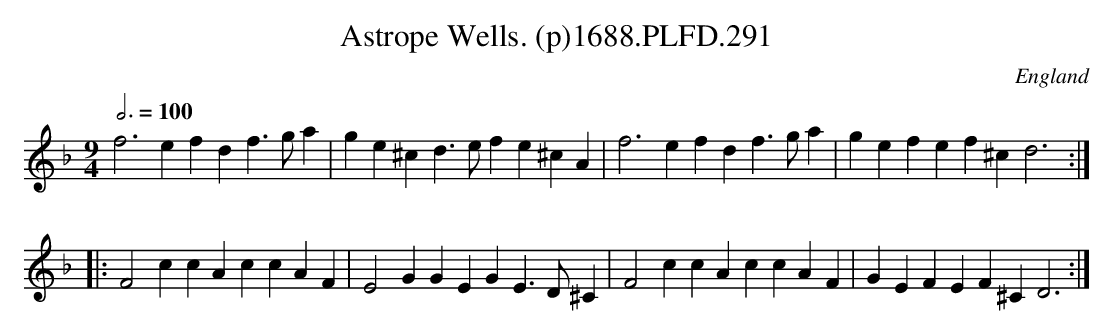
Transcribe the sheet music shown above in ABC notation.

X:1
T:Astrope Wells. (p)1688.PLFD.291
M:9/4
L:1/4
Q:3/4=100
O:England
K:F
f3efdf>ga|ge^cd>efe^cA|f3efdf>ga|gefef^cd3:|
|:F2ccAccAF|E2GGEGE>D^C|F2ccAccAF|GEFEF^CD3:|
